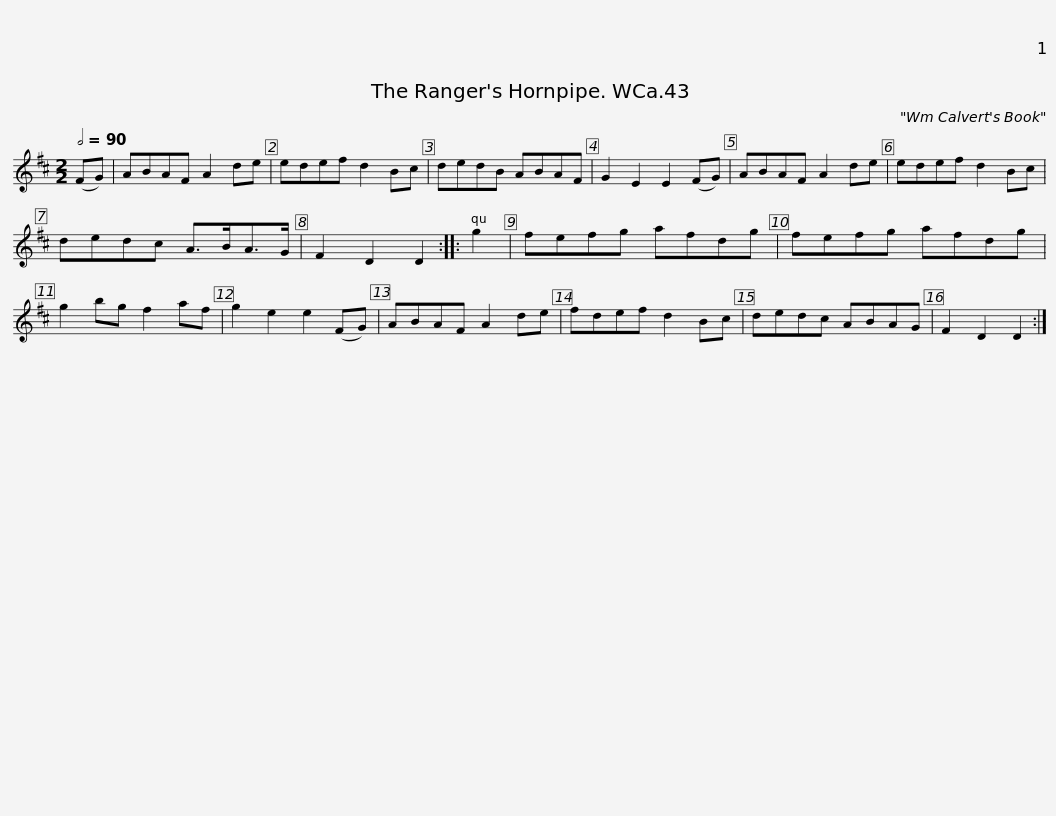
X:1
L:1/8
Q:1/2=90
M:2/2
I:linebreak $
K:D
V:1 treble
V:1
 (FG) | ABAF A2 de | edef d2 Bc | dedB ABAF | G2 E2 E2 (FG) | %5
 ABAF A2 de | edef d2 Bc |$ dedc A>BA>G | F2 D2 D2 :: g2 | %10
 fefg afdg | fefg afdg | g2 bg f2 af | g2 e2 e2 (FG) |$ ABAF A2 de | %15
 fdef d2 Bc | dedc ABAG | F2 D2 D2 :| %18
